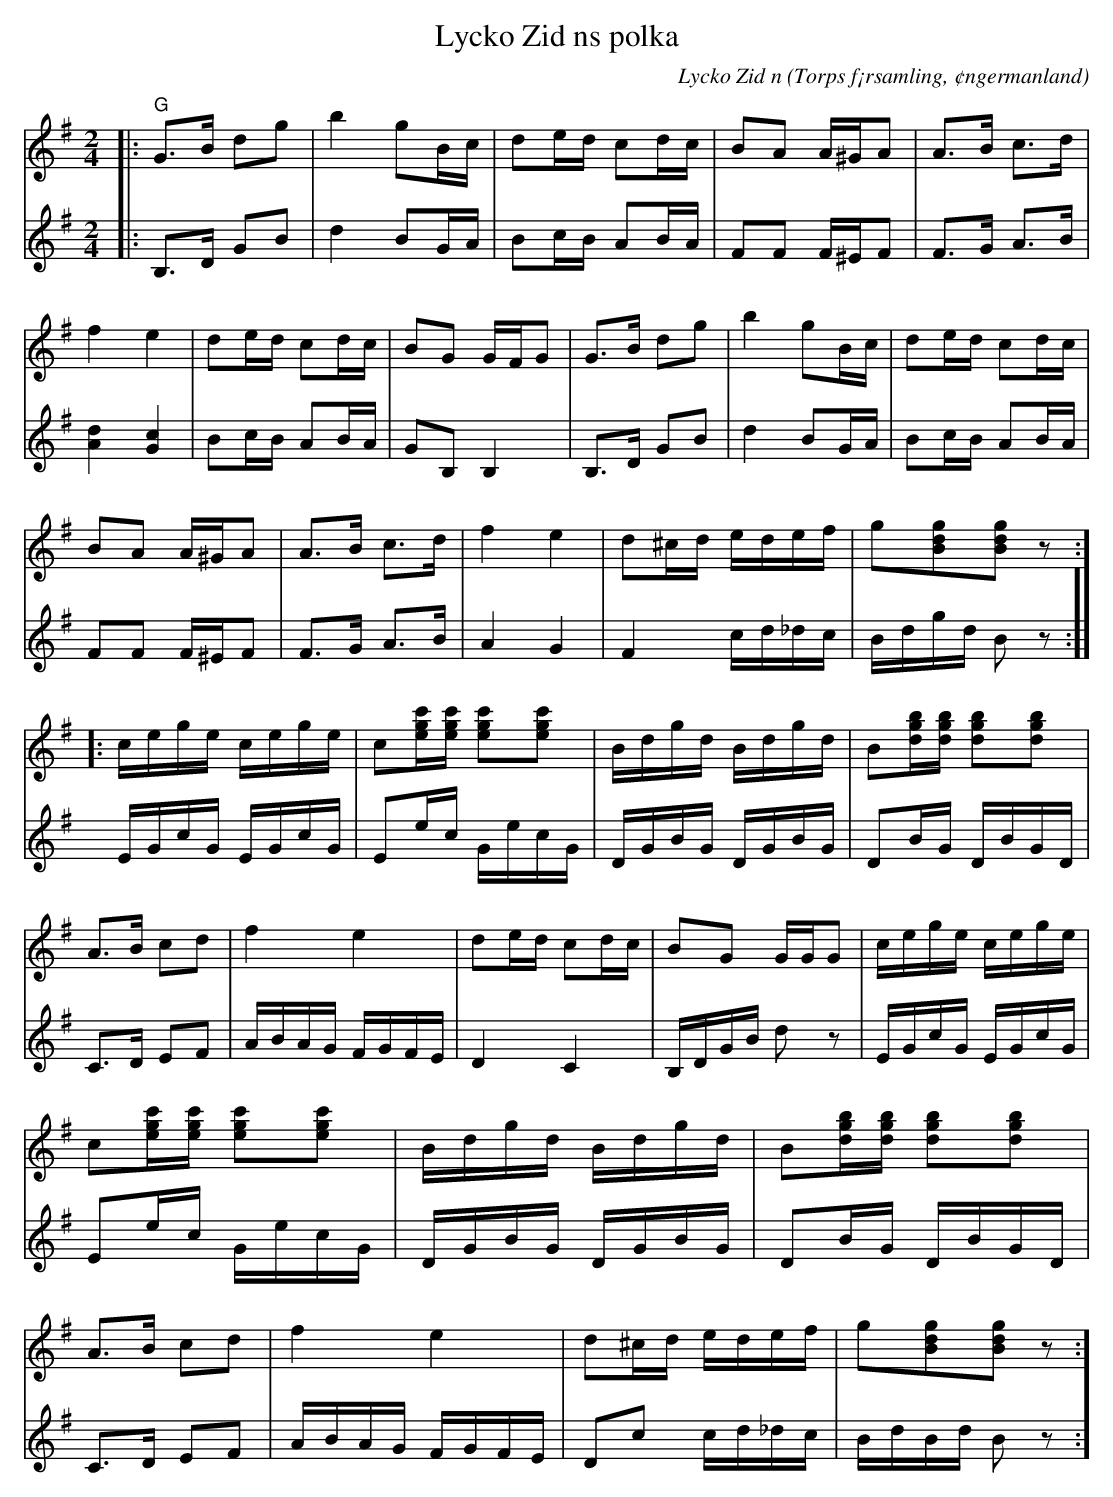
X:1
T:Lycko Zid ns polka
O:Torps f¡rsamling, ¢ngermanland
C: Lycko Zid n
M:2/4
L:1/16
K:G
V:1
|:"G" G3B d2g2 | b4 g2Bc | d2ed c2dc | B2A2 A^GA2 |A3B c3d | f4 e4 | d2ed c2dc | B2G2 GFG2 | G3B d2g2 | b4 g2Bc | d2ed c2dc | B2A2 A^GA2 | A3B c3d | f4 e4 | d2^cd edef | g2[gdB]2[gdB]2 z2 :][: cege cege | c2[c'ge][c'ge] [c'ge]2[c'ge]2 | Bdgd Bdgd | B2[bgd][bgd] [bgd]2[bgd]2 | A3B c2d2 | f4 e4 | d2ed c2dc | B2G2 GGG2 | cege cege | c2[c'ge][c'ge] [c'ge]2[c'ge]2 | Bdgd Bdgd | B2[bgd][bgd] [bgd]2[bgd]2 | A3B c2d2 | f4 e4 | d2^cd edef | g2[gdB]2[gdB]2 z2 :]
V:2
|: B,3D G2B2 | d4 B2GA | B2cB A2BA | F2F2 F^EF2 | F3G A3B | [dA]4 [cG]4 | B2cB A2BA | G2B,2 B,4 | B,3D G2B2 | d4 B2GA | B2cB A2BA | F2F2 F^EF2 | F3G A3B | A4 G4 | F4 cd_dc | Bdgd B2 z2 :][ EGcG EGcG | E2ec GecG | DGBG DGBG | D2BG DBGD | C3D E2F2 | ABAG FGFE | D4 C4 | B,DGB d2 z2 | EGcG EGcG | E2ec GecG | DGBG DGBG | D2BG DBGD | C3D E2F2 | ABAG FGFE | D2c2 cd_dc | BdBd B2 z2 :]
